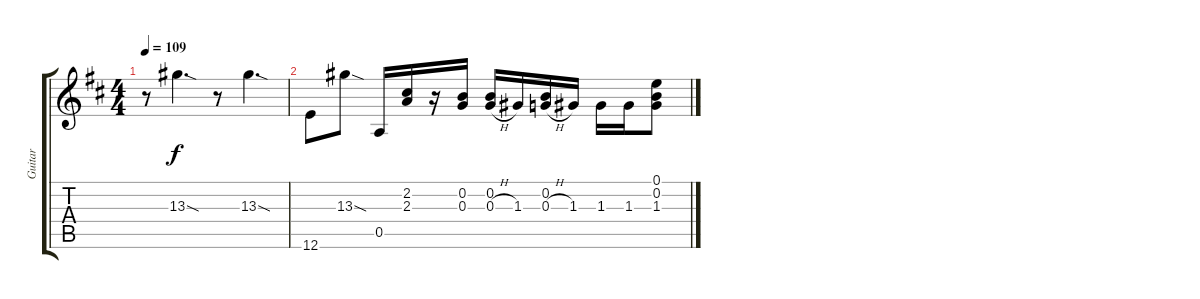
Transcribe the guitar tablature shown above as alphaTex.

\track ("Guitar" "Guitar") {instrument overdrivenguitar}
\staff {score tabs}
\tuning (E4 B3 G3 D3 A2 E2) {hide}
\ts (4 4)
\tempo 109
\clef g2
\ks d
r.8{dy f} 13.3{sod}.4{d} r.8 13.3{sod}.4{d} |
12.6.8 13.3{sod}.8 0.5.16 (2.2 2.3).16 r.16 (0.2 0.3).16 (0.2 0.3{h}).16 1.3.16 (0.2 0.3{h}).16 1.3.16 1.3.16 1.3.16 (0.1 0.2 1.3).8
